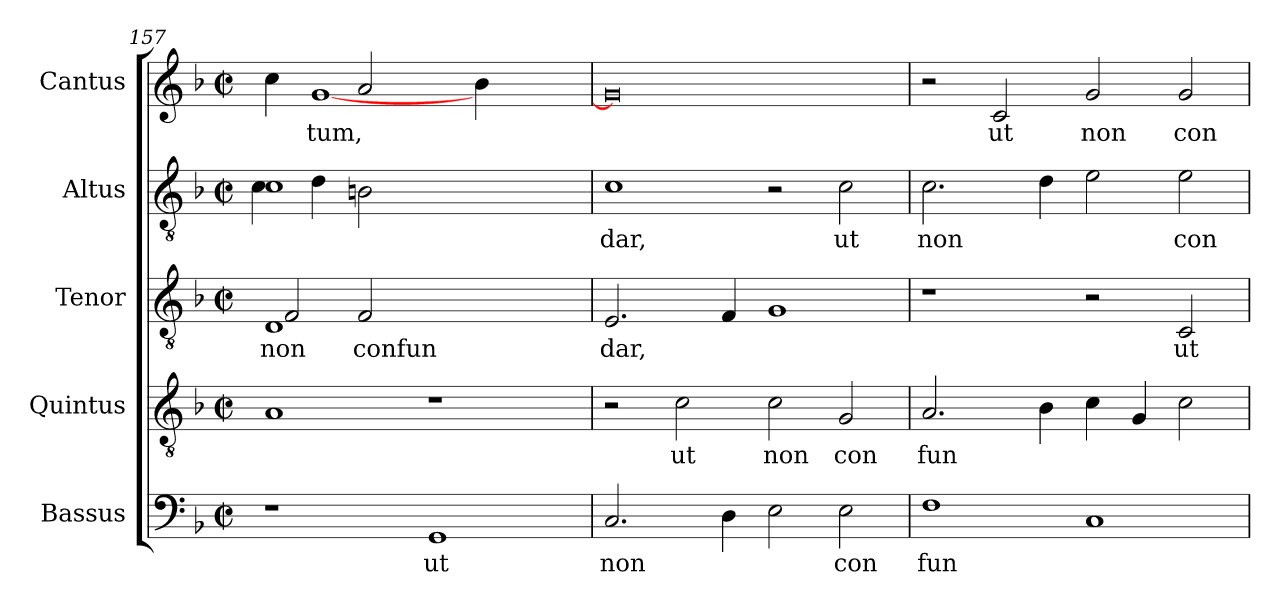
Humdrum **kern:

**kern	**text	**kern	**text	**kern	**text	**kern	**text	**kern	**text
*part5	*part5	*part4	*part4	*part3	*part3	*part2	*part2	*part1	*part1
*staff5	*staff5	*staff4	*staff4	*staff3	*staff3	*staff2	*staff2	*staff1	*staff1
*I"Bassus	*	*I"Quintus	*	*I"Tenor	*	*I"Altus	*	*I"Cantus	*
*clefF4	*	*clefGv2	*	*clefGv2	*	*clefGv2	*	*clefG2	*
*k[b-]	*	*k[b-]	*	*k[b-]	*	*k[b-]	*	*k[b-]	*
*F:	*	*F:	*	*F:	*	*F:	*	*F:	*
*M2/2	*	*M2/2	*	*M2/2	*	*M2/2	*	*M2/2	*
*met(c|)	*	*met(c|)	*	*met(c|)	*	*met(c|)	*	*met(c|)	*
=157	=157	=157	=157	=157	=157	=157	=157	=157	=157
*	*	*	*	*^	*	*	*	*	*
!	!	!	!	!	!	!LO:LY:b:cj	!	!	!	!
*	*	*	*	*	*	*	*^	*	*^	*
1r	.	1A	.	1D	2F/	non	1c	4c\	.	2ryy	4cc\	.
!	!	!	!	!	!	!	!	!	!	!	!	!LO:LY:b
.	.	.	.	.	.	.	.	4d\	.	.	[<1g	-tum,
!	!	!	!	!	!	!LO:LY:b:cj	!	!	!	!	!	!
.	.	.	.	.	2F/	confun	.	2B\	.	2a/	.	.
!	!LO:LY:b:cj	!	!	!	!	!	!	!	!	!	!	!
1GG	ut	1r	.	1ryy	1ryy	.	1ryy	1ryy	.	2ryy	.	.
.	.	.	.	.	.	.	.	.	.	.	4b-\	.
.	.	.	.	.	.	.	.	.	.	2ryy	2ryy	.
*	*	*	*	*v	*v	*	*	*	*	*	*	*
*	*	*	*	*	*	*v	*v	*	*	*	*
=158	=158	=158	=158	=158	=158	=158	=158	=158	=158	=158
!	!LO:LY:b	!	!	!	!LO:LY:b	!	!LO:LY:b:cj	!	!	!
*	*	*	*	*	*	*	*	*v	*v	*
2.C/	non	2r	.	2.E/	dar,	1c	-dar,	0g]	.
!	!	!	!LO:LY:b:cj	!	!	!	!	!	!
.	.	2c\	ut	.	.	.	.	.	.
4D\	.	.	.	4F/	.	.	.	.	.
!	!	!	!LO:LY:b:cj	!	!	!	!	!	!
2E\	.	2c\	non	1G	.	2r	.	.	.
!	!LO:LY:b:cj	!	!LO:LY:b:cj	!	!	!	!LO:LY:b:cj	!	!
2E\	con	2G/	con	.	.	2c\	ut	.	.
=159	=159	=159	=159	=159	=159	=159	=159	=159	=159
!	!LO:LY:b:cj	!	!LO:LY:b	!	!	!	!LO:LY:b	!	!
1F	fun	2.A/	fun	1r	.	2.c\	non	2r	.
!	!	!	!	!	!	!	!	!	!LO:LY:b:cj
.	.	.	.	.	.	.	.	2c/	ut
.	.	4B-\	.	.	.	4d\	.	.	.
!	!	!	!	!	!	!	!	!	!LO:LY:b:cj
1C	.	4c\	.	2r	.	2e\	.	2g/	non
.	.	4G/	.	.	.	.	.	.	.
!	!	!	!	!	!LO:LY:b:cj	!	!LO:LY:b:cj	!	!LO:LY:b:cj
.	.	2c\	.	2C/	ut	2e\	con-	2g/	con-
=	=	=	=	=	=	=	=	=	=
*-	*-	*-	*-	*-	*-	*-	*-	*-	*-
